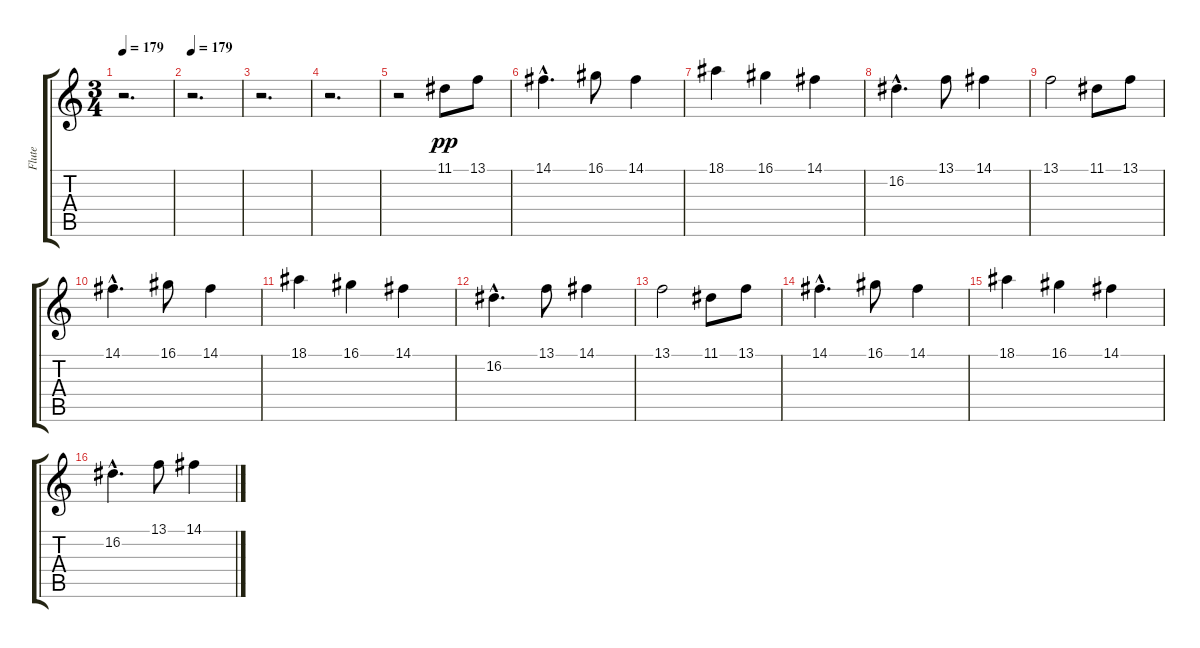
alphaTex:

\track ("Flute" "Flute") {instrument flute}
\staff {score tabs}
\tuning (E4 B3 G3 D3 A2 E2) {hide}
\ts (3 4)
\tempo 179
\clef g2
\ks c
r.2{d dy f} |
\tempo 179
r.2{d} |
r.2{d} |
r.2{d} |
r.2 11.1.8{dy pp instrument flute} 13.1.8 |
14.1{hac}.4{d} 16.1.8 14.1.4 |
18.1.4 16.1.4 14.1.4 |
16.2{hac}.4{d} 13.1.8 14.1.4 |
13.1.2 11.1.8 13.1.8 |
14.1{hac}.4{d} 16.1.8 14.1.4 |
18.1.4 16.1.4 14.1.4 |
16.2{hac}.4{d} 13.1.8 14.1.4 |
13.1.2 11.1.8 13.1.8 |
14.1{hac}.4{d} 16.1.8 14.1.4 |
18.1.4 16.1.4 14.1.4 |
16.2{hac}.4{d} 13.1.8 14.1.4
